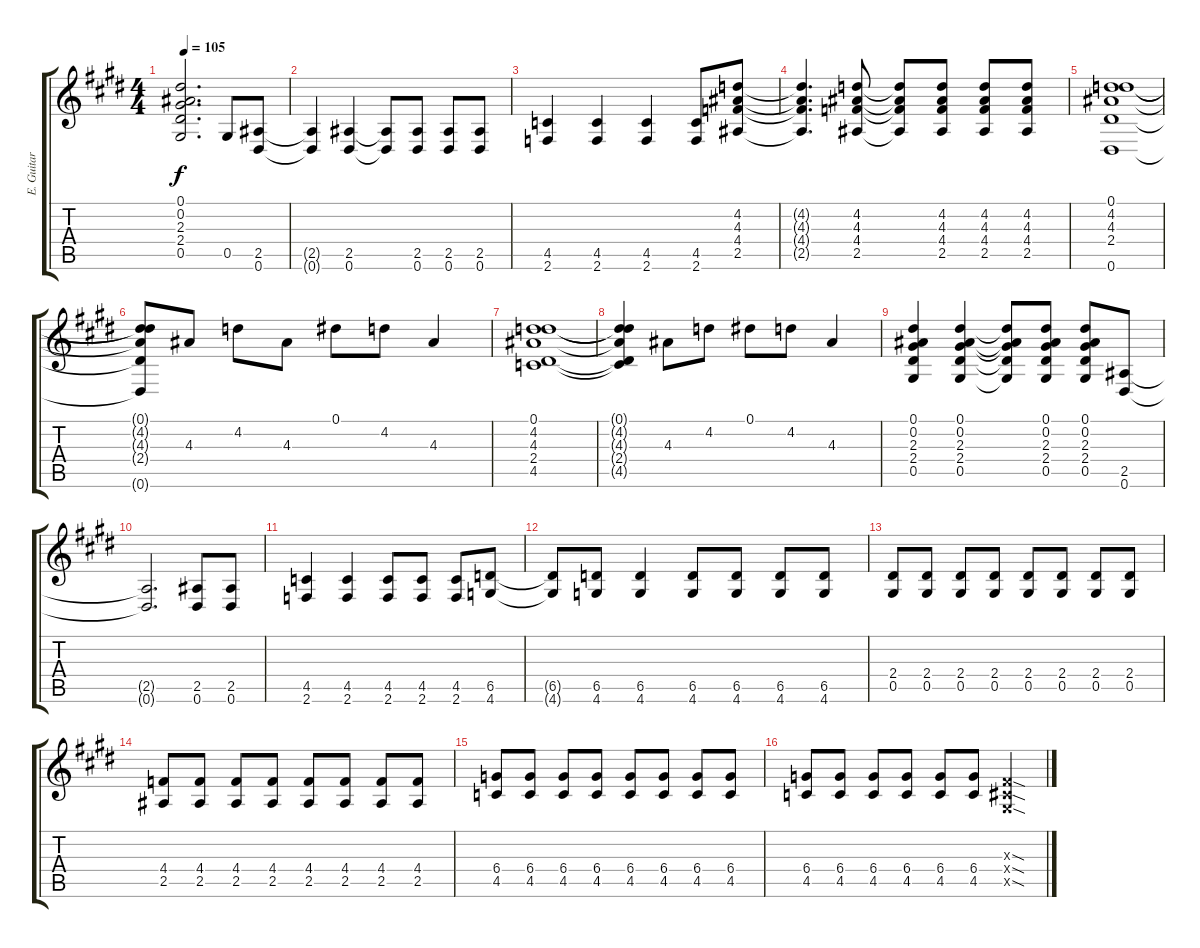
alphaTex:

\track ("E. Guitar II (Hiroto)" "E. Guitar ") {instrument overdrivenguitar}
\staff {score tabs}
\tuning (Eb4 Bb3 Gb3 Db3 Ab2 Eb2) {hide}
\ts (4 4)
\tempo 105
\clef g2
\ks e
(0.1 0.2 2.3 2.4 0.5).2{d dy f} 0.5.8 (2.5 0.6).8 |
(2.5{t} 0.6{t}).4 (2.5 0.6).4 (2.5{t} 0.6{t}).8 (2.5 0.6).8 (2.5 0.6).8 (2.5 0.6).8 |
(4.5 2.6).4 (4.5 2.6).4 (4.5 2.6).4 (4.5 2.6).8 (4.2 4.3 4.4 2.5).8 |
(4.2{t} 4.3{t} 4.4{t} 2.5{t}).4{d} (4.2 4.3 4.4 2.5).8 (4.2{t} 4.3{t} 4.4{t} 2.5{t}).8 (4.2 4.3 4.4 2.5).8 (4.2 4.3 4.4 2.5).8 (4.2 4.3 4.4 2.5).8 |
(0.1 4.2 4.3 2.4 0.6).1 |
(0.1{t} 4.2{t} 4.3{t} 2.4{t} 0.6{t}).8 4.3.8 4.2.8 4.3.8 0.1.8 4.2.8 4.3.4 |
(0.1 4.2 4.3 2.4 4.5).1 |
(0.1{t} 4.2{t} 4.3{t} 2.4{t} 4.5{t}).4 4.3.8 4.2.8 0.1.8 4.2.8 4.3.4 |
(0.1 0.2 2.3 2.4 0.5).4 (0.1 0.2 2.3 2.4 0.5).4 (0.1{t} 0.2{t} 2.3{t} 2.4{t} 0.5{t}).8 (0.1 0.2 2.3 2.4 0.5).8 (0.1 0.2 2.3 2.4 0.5).8 (2.5 0.6).8 |
(2.5{t} 0.6{t}).2{d} (2.5 0.6).8 (2.5 0.6).8 |
(4.5 2.6).4 (4.5 2.6).4 (4.5 2.6).8 (4.5 2.6).8 (4.5 2.6).8 (6.5 4.6).8 |
(6.5{t} 4.6{t}).8 (6.5 4.6).8 (6.5 4.6).4 (6.5 4.6).8 (6.5 4.6).8 (6.5 4.6).8 (6.5 4.6).8 |
(2.4 0.5).8 (2.4 0.5).8 (2.4 0.5).8 (2.4 0.5).8 (2.4 0.5).8 (2.4 0.5).8 (2.4 0.5).8 (2.4 0.5).8 |
(4.4 2.5).8 (4.4 2.5).8 (4.4 2.5).8 (4.4 2.5).8 (4.4 2.5).8 (4.4 2.5).8 (4.4 2.5).8 (4.4 2.5).8 |
(6.4 4.5).8 (6.4 4.5).8 (6.4 4.5).8 (6.4 4.5).8 (6.4 4.5).8 (6.4 4.5).8 (6.4 4.5).8 (6.4 4.5).8 |
(6.4 4.5).8 (6.4 4.5).8 (6.4 4.5).8 (6.4 4.5).8 (6.4 4.5).8 (6.4 4.5).8 (0.3{sod x} 0.4{sod x} 0.5{sod x}).4
